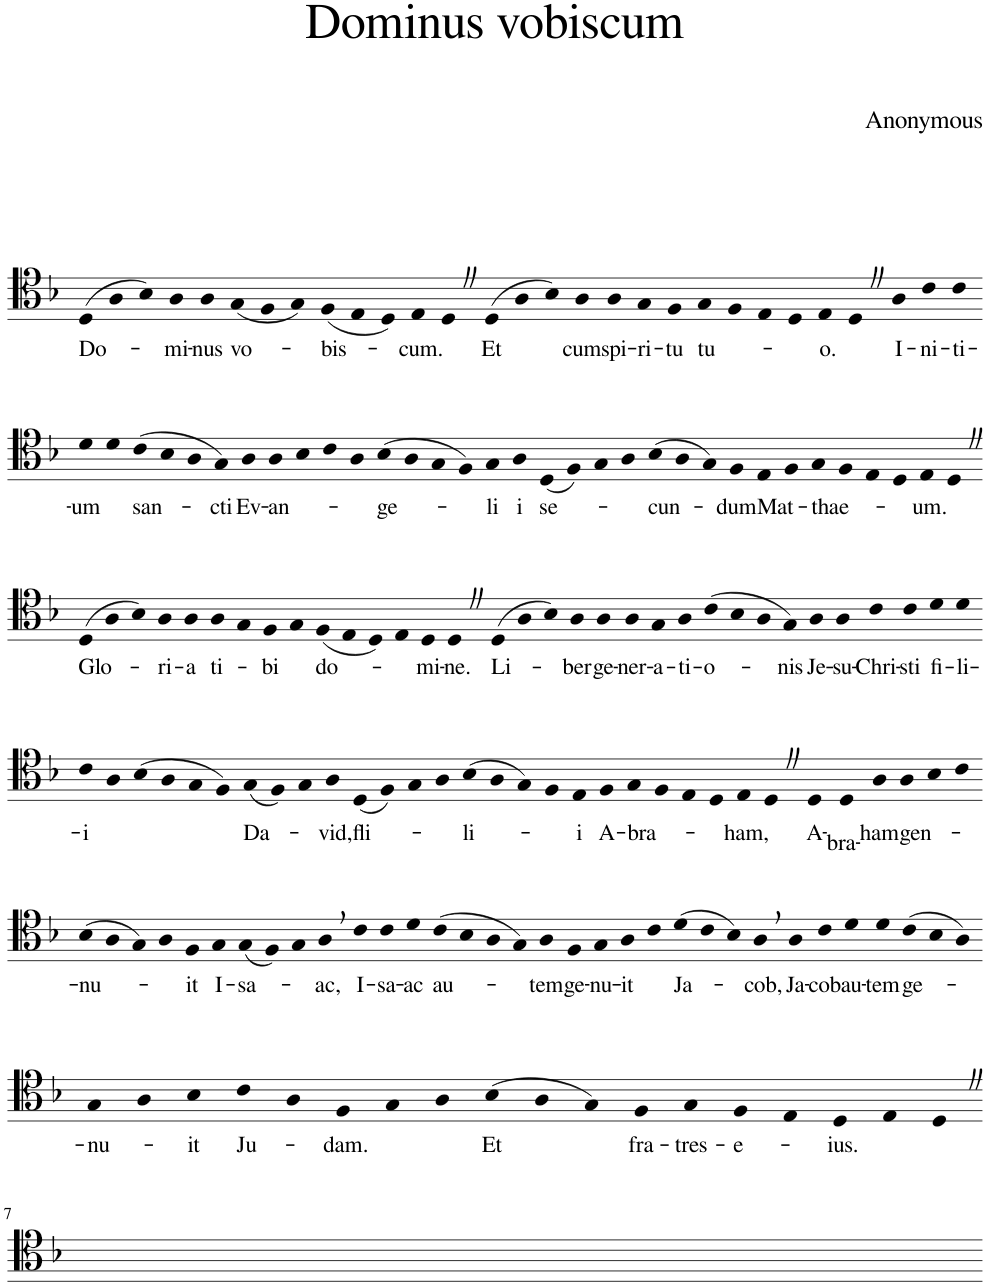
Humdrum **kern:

**kern	**text
*part1	*part1
*staff1	*staff1
*I"Piano	*
*I'Pno.	*
*clefC4	*
*k[b-]	*
*M63/4	*
=1	=1
!	!LO:LY:b
(4D	Do-
4A	.
4B-)	.
!	!LO:LY:b
4A	-mi-
!	!LO:LY:b
4A	-nus
!	!LO:LY:b
(4G	vo-
4F	.
4G)	.
!	!LO:LY:b
(4F	-bis-
4E	.
4D)	.
!	!LO:LY:b
4E	-cum.
4DZ	.
!	!LO:LY:b
(4D	Et
4A	.
4B-)	.
!	!LO:LY:b
4A	cum
!	!LO:LY:b
4A	spi-
!	!LO:LY:b
4G	-ri-
!	!LO:LY:b
4F	-tu
!	!LO:LY:b
4G	tu-
4F	.
4E	.
4D	.
!	!LO:LY:b
4E	-o.
4DZ	.
!	!LO:LY:b
4A	I-
!	!LO:LY:b
4c	-ni-
!	!LO:LY:b
4c	-ti-
!!LO:LB:g=z
=2-	=2-
!	!LO:LY:b
4d	-um
4d	.
!	!LO:LY:b
(4c	san-
4B-	.
4A	.
!	!LO:LY:b
4G)	-cti
!	!LO:LY:b
4A	Ev-
!	!LO:LY:b
4A	-an-
4B-	.
4c	.
4A	.
!	!LO:LY:b
(4B-	-ge-
4A	.
4G	.
4F)	.
!	!LO:LY:b
4G	-li
!	!LO:LY:b
4A	i
!	!LO:LY:b
(4D	se-
4F)	.
4G	.
4A	.
!	!LO:LY:b
(4B-	-cun-
4A	.
4G)	.
!	!LO:LY:b
4F	-dum
!	!LO:LY:b
4E	Mat-
4F	.
!	!LO:LY:b
4G	-thae-
4F	.
4E	.
4D	.
!	!LO:LY:b
4E	-um.
4DZ	.
!!LO:LB:g=z
=3-	=3-
!	!LO:LY:b
(4D	Glo-
4A	.
4B-)	.
!	!LO:LY:b
4A	-ri-
!	!LO:LY:b
4A	-a
!	!LO:LY:b
4A	ti-
4G	.
!	!LO:LY:b
4F	-bi
4G	.
!	!LO:LY:b
(4F	do-
4E	.
4D)	.
4E	.
!	!LO:LY:b
4D	-mi-
!	!LO:LY:b
4DZ	-ne.
!	!LO:LY:b
(4D	Li-
4A	.
4B-)	.
!	!LO:LY:b
4A	-ber
!	!LO:LY:b
4A	ge-
!	!LO:LY:b
4A	-ner-
!	!LO:LY:b
4G	-a-
!	!LO:LY:b
4A	-ti-
!	!LO:LY:b
(4c	-o-
4B-	.
4A	.
!	!LO:LY:b
4G)	-nis
!	!LO:LY:b
4A	Je-
!	!LO:LY:b
4A	-su-
!	!LO:LY:b
4c	-Chri-
!	!LO:LY:b
4c	-sti
!	!LO:LY:b
4d	fi-
!	!LO:LY:b
4d	-li-
!!LO:LB:g=z
=4-	=4-
!	!LO:LY:b
4c	-i
4A	.
(4B-	.
4A	.
4G	.
4F)	.
!	!LO:LY:b
(4G	Da-
4F)	.
4G	.
!	!LO:LY:b
4A	-vid,
!	!LO:LY:b
(4D	fli-
4F)	.
4G	.
4A	.
!	!LO:LY:b
(4B-	-li-
4A	.
4G)	.
4F	.
!	!LO:LY:b
4E	-i
!	!LO:LY:b
4F	A-
!	!LO:LY:b
4G	-bra-
4F	.
4E	.
4D	.
!	!LO:LY:b
4E	-ham,
4DZ	.
!	!LO:LY:b
4D	A-
!	!LO:LY:b
4D	-bra-
!	!LO:LY:b
4A	-ham
!	!LO:LY:b
4A	gen-
4B-	.
4c	.
!!LO:LB:g=z
=5-	=5-
!	!LO:LY:b
(4B-	-nu-
4A	.
4G)	.
4A	.
!	!LO:LY:b
4F	-it
!	!LO:LY:b
4G	I-
!	!LO:LY:b
(4G	-sa-
4F)	.
4G	.
!	!LO:LY:b
4A,	-ac,
!	!LO:LY:b
4c	I-
!	!LO:LY:b
4c	-sa-
!	!LO:LY:b
4d	-ac
!	!LO:LY:b
(4c	au-
4B-	.
4A	.
4G)	.
!	!LO:LY:b
4A	-tem
!	!LO:LY:b
4F	ge-
!	!LO:LY:b
4G	-nu-
!	!LO:LY:b
4A	-it
4c	.
!	!LO:LY:b
(4d	Ja-
4c	.
4B-)	.
!	!LO:LY:b
4A,	-cob,
!	!LO:LY:b
4A	Ja-
!	!LO:LY:b
4c	-cob
!	!LO:LY:b
4d	au-
!	!LO:LY:b
4d	-tem
!	!LO:LY:b
(4c	ge-
4B-	.
4A)	.
!!LO:LB:g=z
=6-	=6-
!	!LO:LY:b
4G	-nu-
4A	.
!	!LO:LY:b
4B-	-it
!	!LO:LY:b
4c	Ju-
4A	.
!	!LO:LY:b
4F	-dam.
4G	.
4A	.
!	!LO:LY:b
(4B-	Et
4A	.
4G)	.
!	!LO:LY:b
4F	fra-
!	!LO:LY:b
4G	-tres-
!	!LO:LY:b
4F	-e-
4E	.
!	!LO:LY:b
4D	-ius.
4E	.
4DZ	.
!!LO:LB:g=z
=7-	=7-
000ryy	.
4%31ryy	.
=-	=-
*-	*-
